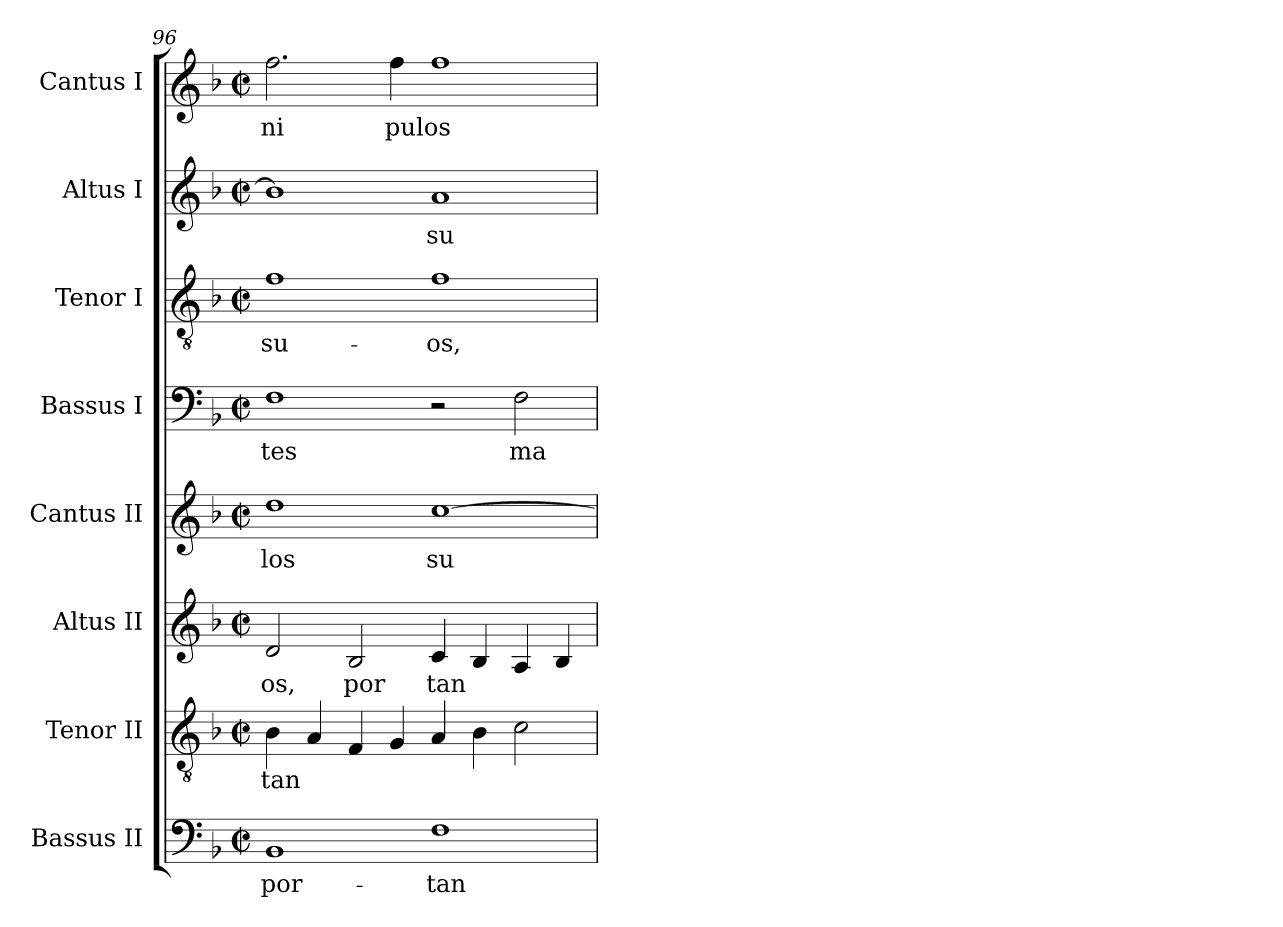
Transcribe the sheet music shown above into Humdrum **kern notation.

**kern	**text	**kern	**text	**kern	**text	**kern	**text	**kern	**text	**kern	**text	**kern	**text	**kern	**text
*part8	*part8	*part7	*part7	*part6	*part6	*part5	*part5	*part4	*part4	*part3	*part3	*part2	*part2	*part1	*part1
*staff8	*staff8	*staff7	*staff7	*staff6	*staff6	*staff5	*staff5	*staff4	*staff4	*staff3	*staff3	*staff2	*staff2	*staff1	*staff1
*I"Bassus II	*	*I"Tenor II	*	*I"Altus II	*	*I"Cantus II	*	*I"Bassus I	*	*I"Tenor I	*	*I"Altus I	*	*I"Cantus I	*
*I'Bassus II	*	*I'Tenor II	*	*I'Altus II	*	*I'Cantus II	*	*I'Bassus I	*	*I'Tenor I	*	*I'Altus I	*	*I'Cantus I	*
*clefF4	*	*clefGv2	*	*clefG2	*	*clefG2	*	*clefF4	*	*clefGv2	*	*clefG2	*	*clefG2	*
*k[b-]	*	*k[b-]	*	*k[b-]	*	*k[b-]	*	*k[b-]	*	*k[b-]	*	*k[b-]	*	*k[b-]	*
*F:	*	*F:	*	*F:	*	*F:	*	*F:	*	*F:	*	*F:	*	*F:	*
*M2/2	*	*M2/2	*	*M2/2	*	*M2/2	*	*M2/2	*	*M2/2	*	*M2/2	*	*M2/2	*
*met(c|)	*	*met(c|)	*	*met(c|)	*	*met(c|)	*	*met(c|)	*	*met(c|)	*	*met(c|)	*	*met(c|)	*
=96	=96	=96	=96	=96	=96	=96	=96	=96	=96	=96	=96	=96	=96	=96	=96
!	!LO:LY:b:cj	!	!LO:LY:b:cj	!	!LO:LY:b:cj	!	!LO:LY:b:cj	!	!LO:LY:b:cj	!	!LO:LY:b:cj	!	!LO:LY:b:cj	!	!LO:LY:b:cj
1BB-	por-	4B-\	-tan-	2d/	os,	1dd	los	1F	tes	1f	su-	1b-]	.	2.ff\	ni
!	!	!	!LO:LY:b:cj	!	!	!	!	!	!	!	!	!	!	!	!
.	.	4A/	--	.	.	.	.	.	.	.	.	.	.	.	.
!	!	!	!LO:LY:b:cj	!	!LO:LY:b:cj	!	!	!	!	!	!	!	!	!	!
.	.	4F/	--	2B-/	por	.	.	.	.	.	.	.	.	.	.
!	!	!	!LO:LY:b:cj	!	!	!	!	!	!	!	!	!	!	!	!LO:LY:b:cj
.	.	4G/	--	.	.	.	.	.	.	.	.	.	.	4ff\	pulos
!	!LO:LY:b:cj	!	!LO:LY:b:cj	!	!LO:LY:b:cj	!	!LO:LY:b:cj	!	!	!	!LO:LY:b:cj	!	!LO:LY:b:cj	!	!LO:LY:b:cj
1F	-tan-	4A/	--	4c/	tan	[>1cc	su	2r	.	1f	-os,	1a	su	1ff	.
!	!	!	!LO:LY:b:cj	!	!LO:LY:b:cj	!	!	!	!	!	!	!	!	!	!
.	.	4B-\	--	4B-/	.	.	.	.	.	.	.	.	.	.	.
!	!	!	!LO:LY:b:cj	!	!LO:LY:b:cj	!	!	!	!LO:LY:b:cj	!	!	!	!	!	!
.	.	2c\	--	4A/	.	.	.	2F\	ma	.	.	.	.	.	.
!	!	!	!	!	!LO:LY:b:cj	!	!	!	!	!	!	!	!	!	!
.	.	.	.	4B-/	.	.	.	.	.	.	.	.	.	.	.
=	=	=	=	=	=	=	=	=	=	=	=	=	=	=	=
*-	*-	*-	*-	*-	*-	*-	*-	*-	*-	*-	*-	*-	*-	*-	*-
